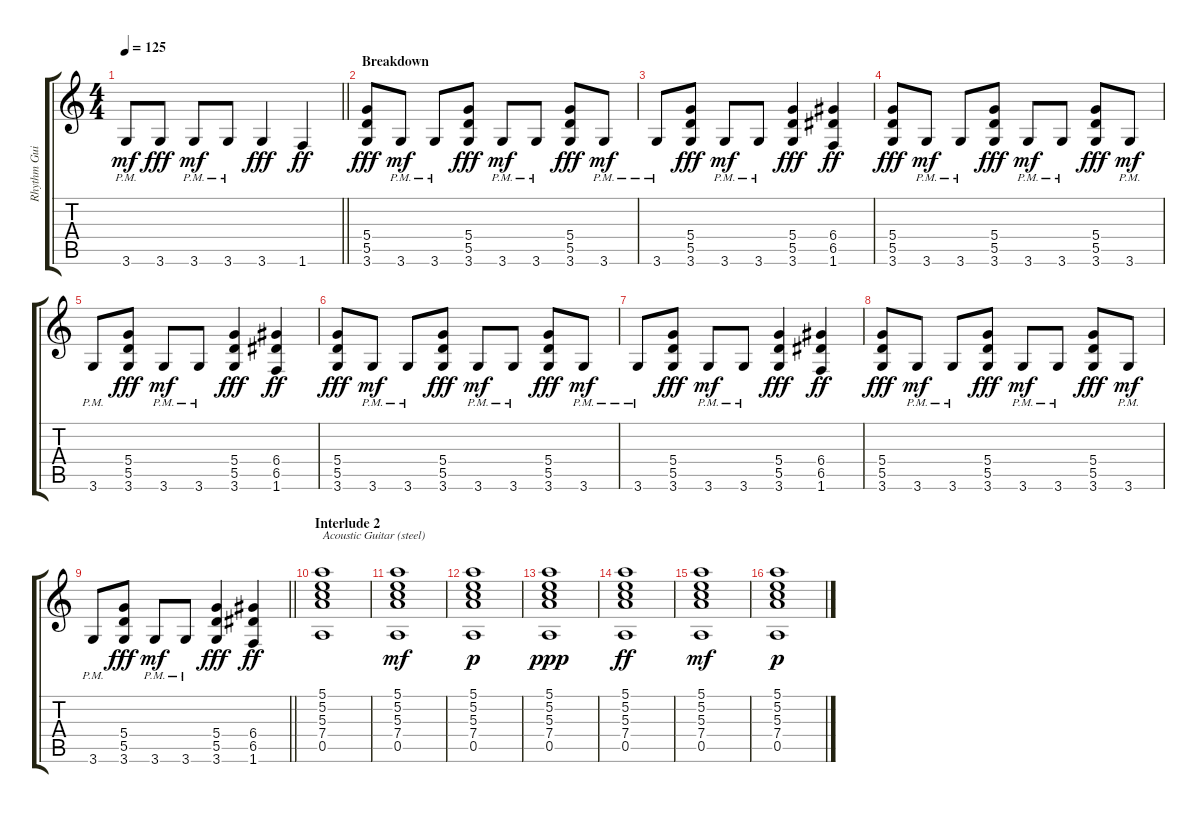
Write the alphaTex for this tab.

\track ("Rhythm Guitar" "Rhythm Gui") {instrument overdrivenguitar}
\staff {score tabs}
\tuning (E4 B3 G3 D3 A2 E2) {hide}
\ts (4 4)
\tempo 125
\clef g2
\barLineRight lightlight
\ks c
3.6{pm}.8{dy mf} 3.6.8{dy fff} 3.6{pm}.8{dy mf} 3.6{pm}.8 3.6.4{dy fff} 1.6.4{dy ff} |
\section ("" "Breakdown")
(5.4 5.5 3.6).8{dy fff} 3.6{pm}.8{dy mf} 3.6{pm}.8 (5.4 5.5 3.6).8{dy fff} 3.6{pm}.8{dy mf} 3.6{pm}.8 (5.4 5.5 3.6).8{dy fff} 3.6{pm}.8{dy mf} |
3.6{pm}.8 (5.4 5.5 3.6).8{dy fff} 3.6{pm}.8{dy mf} 3.6{pm}.8 (5.4 5.5 3.6).4{dy fff} (6.4 6.5 1.6).4{dy ff} |
(5.4 5.5 3.6).8{dy fff} 3.6{pm}.8{dy mf} 3.6{pm}.8 (5.4 5.5 3.6).8{dy fff} 3.6{pm}.8{dy mf} 3.6{pm}.8 (5.4 5.5 3.6).8{dy fff} 3.6{pm}.8{dy mf} |
3.6{pm}.8 (5.4 5.5 3.6).8{dy fff} 3.6{pm}.8{dy mf} 3.6{pm}.8 (5.4 5.5 3.6).4{dy fff} (6.4 6.5 1.6).4{dy ff} |
(5.4 5.5 3.6).8{dy fff} 3.6{pm}.8{dy mf} 3.6{pm}.8 (5.4 5.5 3.6).8{dy fff} 3.6{pm}.8{dy mf} 3.6{pm}.8 (5.4 5.5 3.6).8{dy fff} 3.6{pm}.8{dy mf} |
3.6{pm}.8 (5.4 5.5 3.6).8{dy fff} 3.6{pm}.8{dy mf} 3.6{pm}.8 (5.4 5.5 3.6).4{dy fff} (6.4 6.5 1.6).4{dy ff} |
(5.4 5.5 3.6).8{dy fff} 3.6{pm}.8{dy mf} 3.6{pm}.8 (5.4 5.5 3.6).8{dy fff} 3.6{pm}.8{dy mf} 3.6{pm}.8 (5.4 5.5 3.6).8{dy fff} 3.6{pm}.8{dy mf} |
\barLineRight lightlight
3.6{pm}.8 (5.4 5.5 3.6).8{dy fff} 3.6{pm}.8{dy mf} 3.6{pm}.8 (5.4 5.5 3.6).4{dy fff} (6.4 6.5 1.6).4{dy ff} |
\section ("" "Interlude 2")
(5.1 5.2 5.3 7.4 0.5).1{txt "Acoustic Guitar (steel)" instrument acousticguitarsteel} |
(5.1 5.2 5.3 7.4 0.5).1{dy mf} |
(5.1 5.2 5.3 7.4 0.5).1{dy p} |
(5.1 5.2 5.3 7.4 0.5).1{dy ppp} |
(5.1 5.2 5.3 7.4 0.5).1{dy ff} |
(5.1 5.2 5.3 7.4 0.5).1{dy mf} |
(5.1 5.2 5.3 7.4 0.5).1{dy p}
